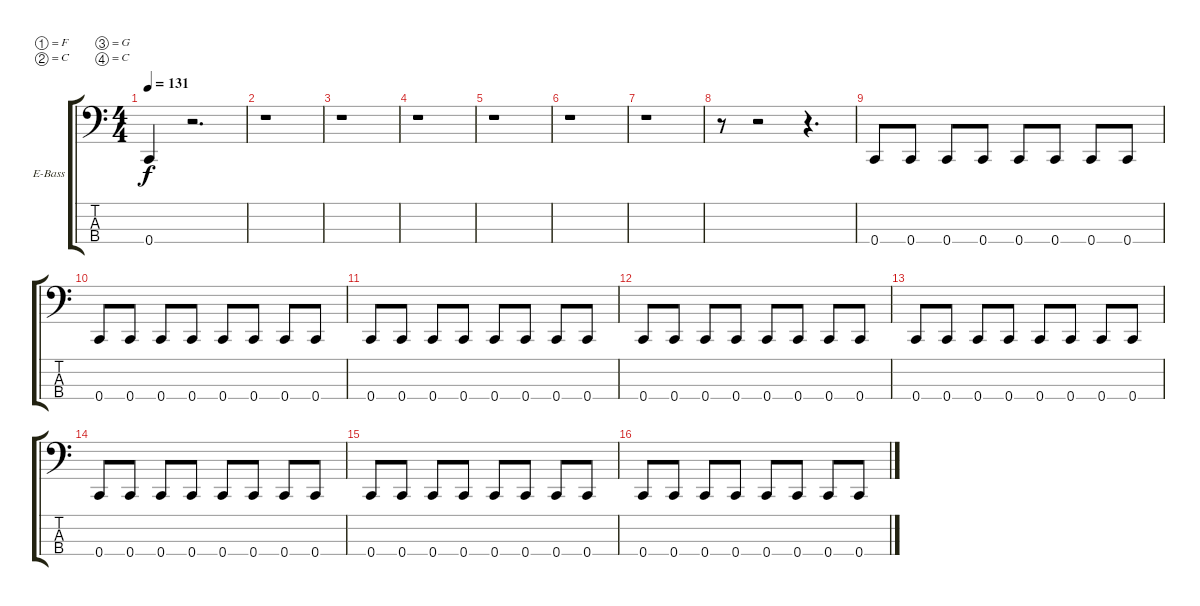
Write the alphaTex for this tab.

\bracketExtendMode groupsimilarinstruments
\firstSystemTrackNameOrientation horizontal
\otherSystemsTrackNameOrientation horizontal
\track ("Track 3" "E-Bass") {instrument electricbasspick}
\staff {score tabs}
\tuning (F2 C2 G1 C1)
\ts (4 4)
\tempo 131
\clef f4
\ks c
0.4.4{dy f} r.2{d} |
r.1 |
r.1 |
r.1 |
r.1 |
r.1 |
r.1 |
r.8 r.2 r.4{d} |
0.4.8 0.4.8 0.4.8 0.4.8 0.4.8 0.4.8 0.4.8 0.4.8 |
0.4.8 0.4.8 0.4.8 0.4.8 0.4.8 0.4.8 0.4.8 0.4.8 |
0.4.8 0.4.8 0.4.8 0.4.8 0.4.8 0.4.8 0.4.8 0.4.8 |
0.4.8 0.4.8 0.4.8 0.4.8 0.4.8 0.4.8 0.4.8 0.4.8 |
0.4.8 0.4.8 0.4.8 0.4.8 0.4.8 0.4.8 0.4.8 0.4.8 |
0.4.8 0.4.8 0.4.8 0.4.8 0.4.8 0.4.8 0.4.8 0.4.8 |
0.4.8 0.4.8 0.4.8 0.4.8 0.4.8 0.4.8 0.4.8 0.4.8 |
0.4.8 0.4.8 0.4.8 0.4.8 0.4.8 0.4.8 0.4.8 0.4.8
